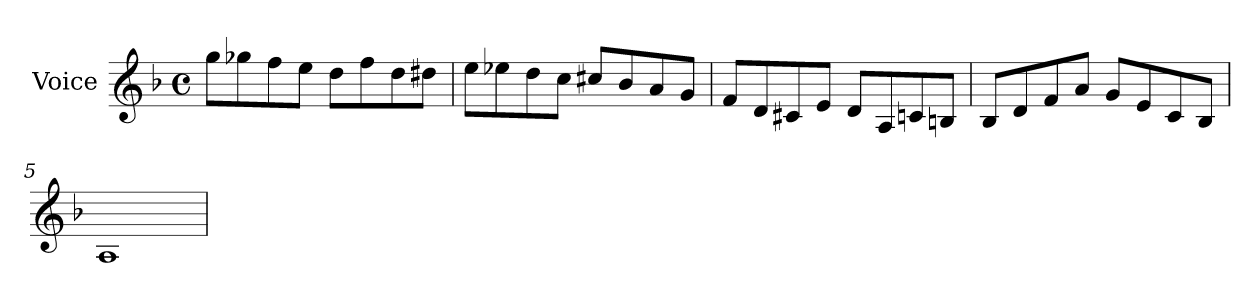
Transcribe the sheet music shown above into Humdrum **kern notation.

**kern
*part1
*staff1
*I"Voice
*I'Voice
*clefG2
*k[b-]
*M4/4
*met(c)
=1
8gg\L
8gg-X\
8ff\
8ee\J
8dd\L
8ff\
8dd\
8dd#X\J
=2
8ee\L
8ee-X\
8dd\
8cc\J
8cc#X/L
8b-/
8a/
8g/J
=3
8f/L
8d/
8c#X/
8e/J
8d/L
8A/
8cn/
8Bn/J
=4
8B-/L
8d/
8f/
8a/J
8g/L
8e/
8c/
8B-/J
=5
1A
=
*-
